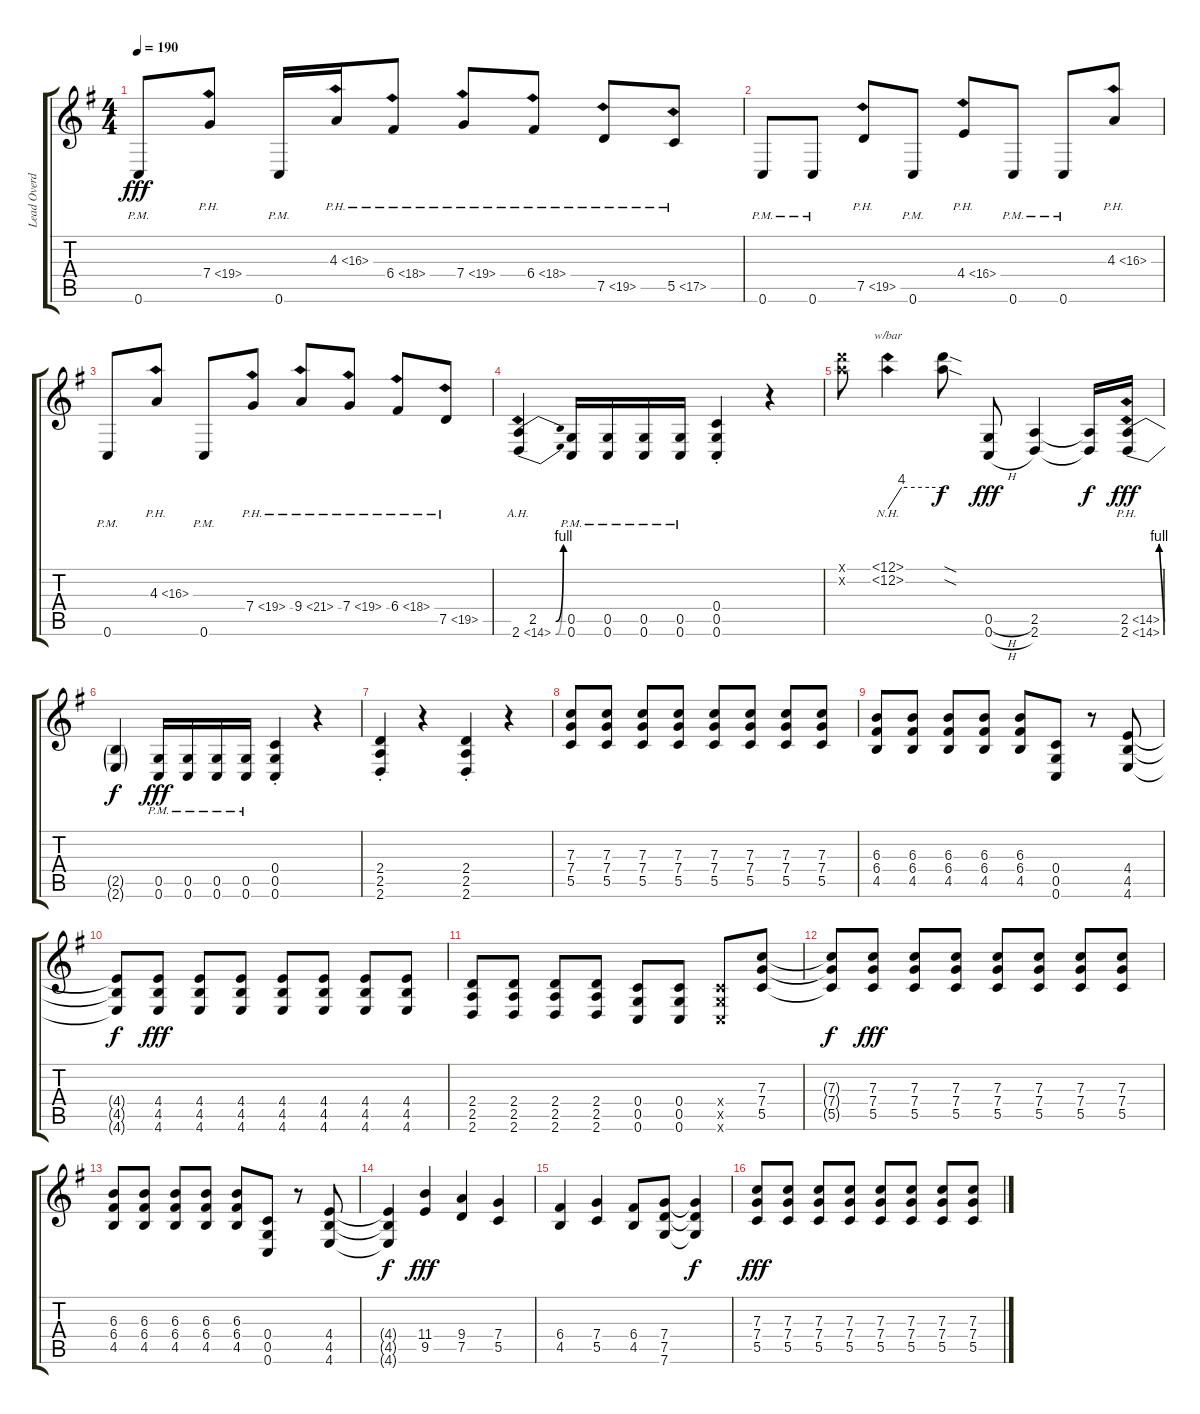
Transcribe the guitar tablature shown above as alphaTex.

\track ("Lead Overdrive" "Lead Overd") {instrument overdrivenguitar}
\staff {score tabs}
\tuning (D4 A3 F3 C3 G2 C2) {hide}
\ts (4 4)
\tempo 190
\clef g2
\ks eminor
0.6{pm}.8{dy fff} 7.4{ph 12}.8 0.6{pm}.16 4.3{ph 12}.16 6.4{ph 12}.8 7.4{ph 12}.8 6.4{ph 12}.8 7.5{ph 12}.8 5.5{ph 12}.8 |
0.6{pm}.8 0.6{pm}.8 7.5{ph 12}.8 0.6{pm}.8 4.4{ph 12}.8 0.6{pm}.8 0.6{pm}.8 4.3{ph 12}.8 |
0.6{pm}.8 4.3{ph 12}.8 0.6{pm}.8 7.4{ph 12}.8 9.4{ph 12}.8 7.4{ph 12}.8 6.4{ph 12}.8 7.5{ph 12}.8 |
(2.5{be (bend 0 0 60 4)} 2.6{be (bend 0 0 60 4) ah 12}).4 (0.5{pm} 0.6{pm}).16 (0.5{pm} 0.6{pm}).16 (0.5{pm} 0.6{pm}).16 (0.5{pm} 0.6{pm}).16 (0.4{st} 0.5{st} 0.6{st}).4 r.4 |
(12.1{x} 12.2{x}).8 (12.1{nh} 12.2{nh}).4{tbe (custom default 0 0 15 16 45 16 60 16)} (12.1{sod t} 12.2{sod t}).8{dy f} (0.5{h} 0.6{h}).8{dy fff} (2.5 2.6).4 (2.5{t} 2.6{t}).16{dy f} (2.5{be (bend 0 0 60 4) ph 12} 2.6{be (bend 0 0 60 4) ph 12}).16{dy fff} |
(2.5{t} 2.6{t}).4{dy f} (0.5{pm} 0.6{pm}).16{dy fff} (0.5{pm} 0.6{pm}).16 (0.5{pm} 0.6{pm}).16 (0.5{pm} 0.6{pm}).16 (0.4{st} 0.5{st} 0.6{st}).4 r.4 |
(2.4{st} 2.5{st} 2.6{st}).4 r.4 (2.4{st} 2.5{st} 2.6{st}).4 r.4 |
(7.3 7.4 5.5).8 (7.3 7.4 5.5).8 (7.3 7.4 5.5).8 (7.3 7.4 5.5).8 (7.3 7.4 5.5).8 (7.3 7.4 5.5).8 (7.3 7.4 5.5).8 (7.3 7.4 5.5).8 |
(6.3 6.4 4.5).8 (6.3 6.4 4.5).8 (6.3 6.4 4.5).8 (6.3 6.4 4.5).8 (6.3 6.4 4.5).8 (0.4 0.5 0.6).8 r.8 (4.4 4.5 4.6).8 |
(4.4{t} 4.5{t} 4.6{t}).8{dy f} (4.4 4.5 4.6).8{dy fff} (4.4 4.5 4.6).8 (4.4 4.5 4.6).8 (4.4 4.5 4.6).8 (4.4 4.5 4.6).8 (4.4 4.5 4.6).8 (4.4 4.5 4.6).8 |
(2.4 2.5 2.6).8 (2.4 2.5 2.6).8 (2.4 2.5 2.6).8 (2.4 2.5 2.6).8 (0.4 0.5 0.6).8 (0.4 0.5 0.6).8 (0.4{x} 0.5{x} 0.6{x}).8 (7.3 7.4 5.5).8 |
(7.3{t} 7.4{t} 5.5{t}).8{dy f} (7.3 7.4 5.5).8{dy fff} (7.3 7.4 5.5).8 (7.3 7.4 5.5).8 (7.3 7.4 5.5).8 (7.3 7.4 5.5).8 (7.3 7.4 5.5).8 (7.3 7.4 5.5).8 |
(6.3 6.4 4.5).8 (6.3 6.4 4.5).8 (6.3 6.4 4.5).8 (6.3 6.4 4.5).8 (6.3 6.4 4.5).8 (0.4 0.5 0.6).8 r.8 (4.4 4.5 4.6).8 |
(4.4{t} 4.5{t} 4.6{t}).4{dy f} (11.4 9.5).4{dy fff} (9.4 7.5).4 (7.4 5.5).4 |
(6.4 4.5).4 (7.4 5.5).4 (6.4 4.5).8 (7.4 7.5 7.6).8 (7.4{t} 7.5{t} 7.6{t}).4{dy f} |
(7.3 7.4 5.5).8{dy fff} (7.3 7.4 5.5).8 (7.3 7.4 5.5).8 (7.3 7.4 5.5).8 (7.3 7.4 5.5).8 (7.3 7.4 5.5).8 (7.3 7.4 5.5).8 (7.3 7.4 5.5).8
